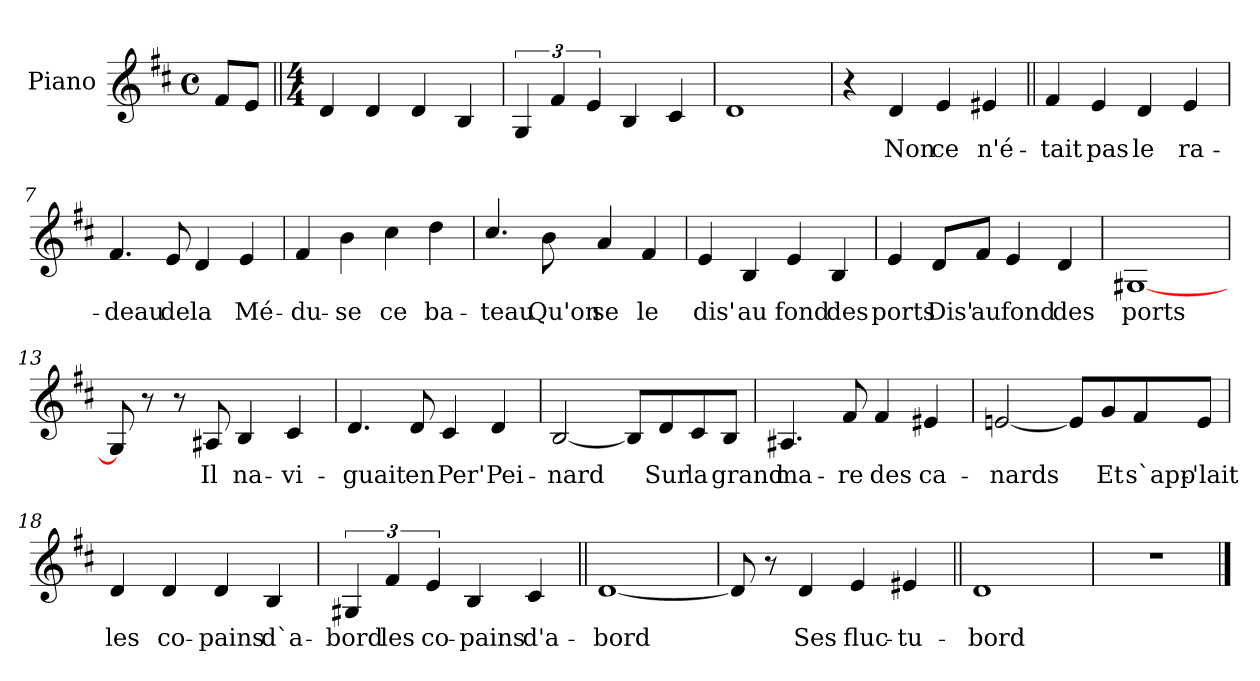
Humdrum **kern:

**kern	**text
*part1	*part1
*staff1	*staff1
*I"Piano	*
*I'Pno	*
*clefG2	*
*k[f#c#]	*
*D:	*
*M4/4	*
*met(c)	*
=1	=1
8f#/L	.
8e/J	.
=2||	=2||
*M4/4	*
4d/	.
4d/	.
4d/	.
4B/	.
=3	=3
6G/	.
6f#/	.
6e/	.
4B/	.
4c#/	.
=4	=4
1d	.
=5	=5
4r	.
4d/	Non
4e/	ce
4e#X/	n'é-
!!LO:LB:g=z
=6||	=6||
4f#/	-tait
4e/	pas
4d/	le
4e/	ra-
=7	=7
4.f#/	-deau
8e/	de
4d/	la
4e/	Mé-
=8	=8
4f#/	-du-
4b\	-se
4cc#\	ce
4dd\	ba-
=9	=9
4.cc#/	-teau
8b\	Qu'on
4a/	se
4f#/	le
!!LO:LB:g=z
=10	=10
4e/	dis'
4B/	au
4e/	fond
4B/	des
=11	=11
4e/	ports
8d/L	Dis'
8f#/J	au
4e/	fond
4d/	des
=12	=12
[1G#X	ports
=13	=13
8G/]	.
8r	.
8r	.
8A#X/	Il
4B/	na-
4c#/	-vi-
!!LO:LB:g=z
=14	=14
4.d/	-guait
8d/	en
4c#/	Per'
4d/	Pei-
=15	=15
[2B/	-nard
8B/L]	.
8d/	Sur
8c#/	la
8B/J	grand
=16	=16
4.A#X/	ma-
8f#/	-re
4f#/	des
4e#X/	ca-
=17	=17
[2en/	-nards
8e/L]	.
8g/	Et
8f#/	s`app-
8e/J	-'lait
!!LO:LB:g=z
=18	=18
4d/	les
4d/	co-
4d/	-pains
4B/	d`a-
=19	=19
6G#X/	-bord
6f#/	les
6e/	co-
4B/	-pains
4c#/	d'a-
=20||	=20||
[1d	-bord
=21	=21
8d/]	.
8r	.
4d/	Ses
4e/	fluc-
4e#X/	-tu-
!!LO:LB:g=z
=22||	=22||
1d	bord
=23	=23
1r	.
==	==
*-	*-
